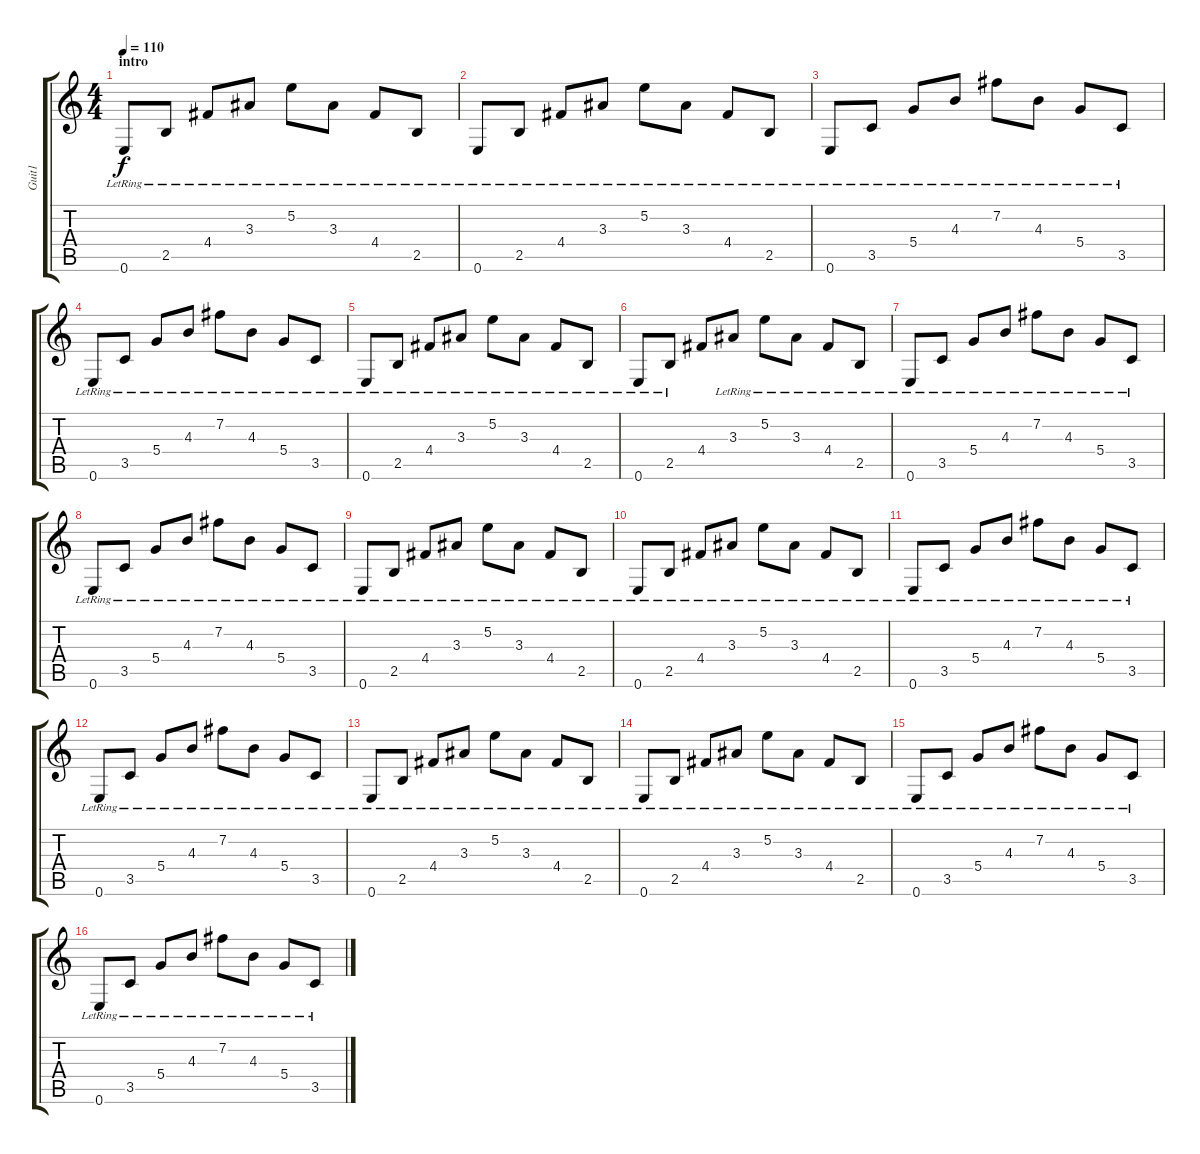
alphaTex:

\track ("Guit1" "Guit1") {instrument acousticguitarnylon}
\staff {score tabs}
\tuning (E4 B3 G3 D3 A2 E2) {hide}
\ts (4 4)
\section ("" "intro")
\tempo 110
\clef g2
\ks c
0.6{lr}.8{dy f instrument acousticguitarnylon} 2.5{lr}.8 4.4{lr}.8 3.3{lr}.8 5.2{lr}.8 3.3{lr}.8 4.4{lr}.8 2.5{lr}.8 |
0.6{lr}.8 2.5{lr}.8 4.4{lr}.8 3.3{lr}.8 5.2{lr}.8 3.3{lr}.8 4.4{lr}.8 2.5{lr}.8 |
0.6{lr}.8 3.5{lr}.8 5.4{lr}.8 4.3{lr}.8 7.2{lr}.8 4.3{lr}.8 5.4{lr}.8 3.5{lr}.8 |
0.6{lr}.8 3.5{lr}.8 5.4{lr}.8 4.3{lr}.8 7.2{lr}.8 4.3{lr}.8 5.4{lr}.8 3.5{lr}.8 |
0.6{lr}.8 2.5{lr}.8 4.4{lr}.8 3.3{lr}.8 5.2{lr}.8 3.3{lr}.8 4.4{lr}.8 2.5{lr}.8 |
0.6{lr}.8 2.5{lr}.8 4.4.8 3.3{lr}.8 5.2{lr}.8 3.3{lr}.8 4.4{lr}.8 2.5{lr}.8 |
0.6{lr}.8 3.5{lr}.8 5.4{lr}.8 4.3{lr}.8 7.2{lr}.8 4.3{lr}.8 5.4{lr}.8 3.5{lr}.8 |
0.6{lr}.8 3.5{lr}.8 5.4{lr}.8 4.3{lr}.8 7.2{lr}.8 4.3{lr}.8 5.4{lr}.8 3.5{lr}.8 |
0.6{lr}.8 2.5{lr}.8 4.4{lr}.8 3.3{lr}.8 5.2{lr}.8 3.3{lr}.8 4.4{lr}.8 2.5{lr}.8 |
0.6{lr}.8 2.5{lr}.8 4.4{lr}.8 3.3{lr}.8 5.2{lr}.8 3.3{lr}.8 4.4{lr}.8 2.5{lr}.8 |
0.6{lr}.8 3.5{lr}.8 5.4{lr}.8 4.3{lr}.8 7.2{lr}.8 4.3{lr}.8 5.4{lr}.8 3.5{lr}.8 |
0.6{lr}.8 3.5{lr}.8 5.4{lr}.8 4.3{lr}.8 7.2{lr}.8 4.3{lr}.8 5.4{lr}.8 3.5{lr}.8 |
0.6{lr}.8 2.5{lr}.8 4.4{lr}.8 3.3{lr}.8 5.2{lr}.8 3.3{lr}.8 4.4{lr}.8 2.5{lr}.8 |
0.6{lr}.8 2.5{lr}.8 4.4{lr}.8 3.3{lr}.8 5.2{lr}.8 3.3{lr}.8 4.4{lr}.8 2.5{lr}.8 |
0.6{lr}.8 3.5{lr}.8 5.4{lr}.8 4.3{lr}.8 7.2{lr}.8 4.3{lr}.8 5.4{lr}.8 3.5{lr}.8 |
0.6{lr}.8 3.5{lr}.8 5.4{lr}.8 4.3{lr}.8 7.2{lr}.8 4.3{lr}.8 5.4{lr}.8 3.5{lr}.8
